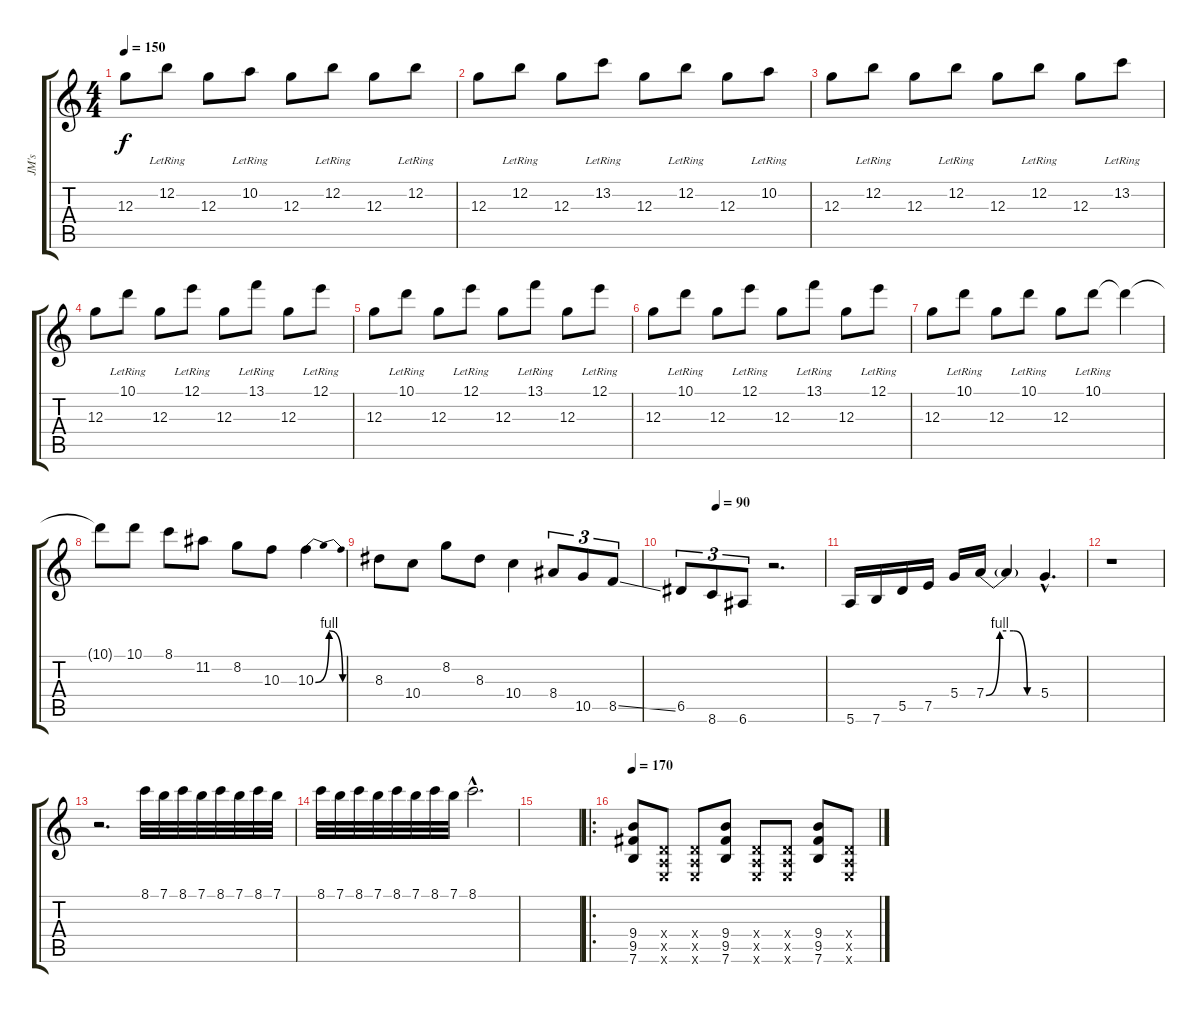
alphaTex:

\track ("JM's" "JM's") {instrument acousticguitarnylon}
\staff {score tabs}
\tuning (E4 B3 G3 D3 A2 E2) {hide}
\ts (4 4)
\tempo 150
\clef g2
\ks c
12.3.8{dy f} 12.2{lr}.8 12.3.8 10.2{lr}.8 12.3.8 12.2{lr}.8 12.3.8 12.2{lr}.8 |
12.3.8 12.2{lr}.8 12.3.8 13.2{lr}.8 12.3.8 12.2{lr}.8 12.3.8 10.2{lr}.8 |
12.3.8 12.2{lr}.8 12.3.8 12.2{lr}.8 12.3.8 12.2{lr}.8 12.3.8 13.2{lr}.8 |
12.3.8 10.1{lr}.8 12.3.8 12.1{lr}.8 12.3.8 13.1{lr}.8 12.3.8 12.1{lr}.8 |
12.3.8 10.1{lr}.8 12.3.8 12.1{lr}.8 12.3.8 13.1{lr}.8 12.3.8 12.1{lr}.8 |
12.3.8 10.1{lr}.8 12.3.8 12.1{lr}.8 12.3.8 13.1{lr}.8 12.3.8 12.1{lr}.8 |
12.3.8 10.1{lr}.8 12.3.8 10.1{lr}.8 12.3.8 10.1{lr}.8 10.1{t}.4 |
10.1{t}.8 10.1.8 8.1.8 11.2.8 8.2.8 10.3.8 10.3{be (bendrelease 0 0 30 4 30 4 60 0)}.4 |
8.3.8 10.4.8 8.2.8 8.3.8 10.4.4 8.4.8{tu (3 2)} 10.5.8{tu (3 2)} 8.5{ss}.8{tu (3 2)} |
\tempo (90 0.25)
6.5.8{tu (3 2)} 8.6.8{tu (3 2)} 6.6.8{tu (3 2)} r.2{d} |
5.6.16 7.6.16 5.5.16 7.5.16 5.4.16 7.4{be (custom 0 0 15 4 30 4 45 0 60 0)}.16 7.4{t}.4 5.4{hac}.4{d} |
r.1 |
r.2{d} 8.1.32 7.1.32 8.1.32 7.1.32 8.1.32 7.1.32 8.1.32 7.1.32 |
8.1.32 7.1.32 8.1.32 7.1.32 8.1.32 7.1.32 8.1.32 7.1.32 8.1{hac}.2{d} |
|
\ro
\tempo 170
(9.4 9.5 7.6).8 (0.4{x} 0.5{x} 0.6{x}).8 (0.4{x} 0.5{x} 0.6{x}).8 (9.4 9.5 7.6).8 (0.4{x} 0.5{x} 0.6{x}).8 (0.4{x} 0.5{x} 0.6{x}).8 (9.4 9.5 7.6).8 (0.4{x} 0.5{x} 0.6{x}).8
